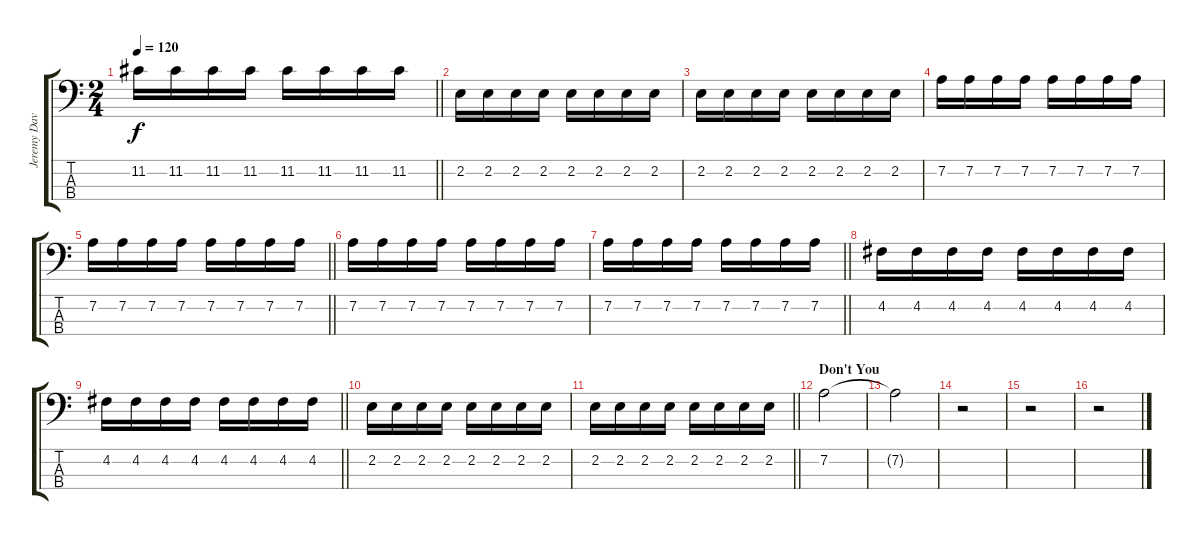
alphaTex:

\track ("Jeremy Davis" "Jeremy Dav") {instrument electricbassfinger}
\staff {score tabs}
\tuning (G2 D2 A1 E1) {hide}
\ts (2 4)
\tempo 120
\clef f4
\barLineRight lightlight
\ks c
11.2.16{dy f} 11.2.16 11.2.16 11.2.16 11.2.16 11.2.16 11.2.16 11.2.16 |
2.2.16 2.2.16 2.2.16 2.2.16 2.2.16 2.2.16 2.2.16 2.2.16 |
2.2.16 2.2.16 2.2.16 2.2.16 2.2.16 2.2.16 2.2.16 2.2.16 |
7.2.16 7.2.16 7.2.16 7.2.16 7.2.16 7.2.16 7.2.16 7.2.16 |
\barLineRight lightlight
7.2.16 7.2.16 7.2.16 7.2.16 7.2.16 7.2.16 7.2.16 7.2.16 |
7.2.16 7.2.16 7.2.16 7.2.16 7.2.16 7.2.16 7.2.16 7.2.16 |
\barLineRight lightlight
7.2.16 7.2.16 7.2.16 7.2.16 7.2.16 7.2.16 7.2.16 7.2.16 |
4.2.16 4.2.16 4.2.16 4.2.16 4.2.16 4.2.16 4.2.16 4.2.16 |
\barLineRight lightlight
4.2.16 4.2.16 4.2.16 4.2.16 4.2.16 4.2.16 4.2.16 4.2.16 |
2.2.16 2.2.16 2.2.16 2.2.16 2.2.16 2.2.16 2.2.16 2.2.16 |
\barLineRight lightlight
2.2.16 2.2.16 2.2.16 2.2.16 2.2.16 2.2.16 2.2.16 2.2.16 |
\section ("" "Don't You")
7.2.2 |
7.2{t}.2 |
r.2 |
r.2 |
r.2
